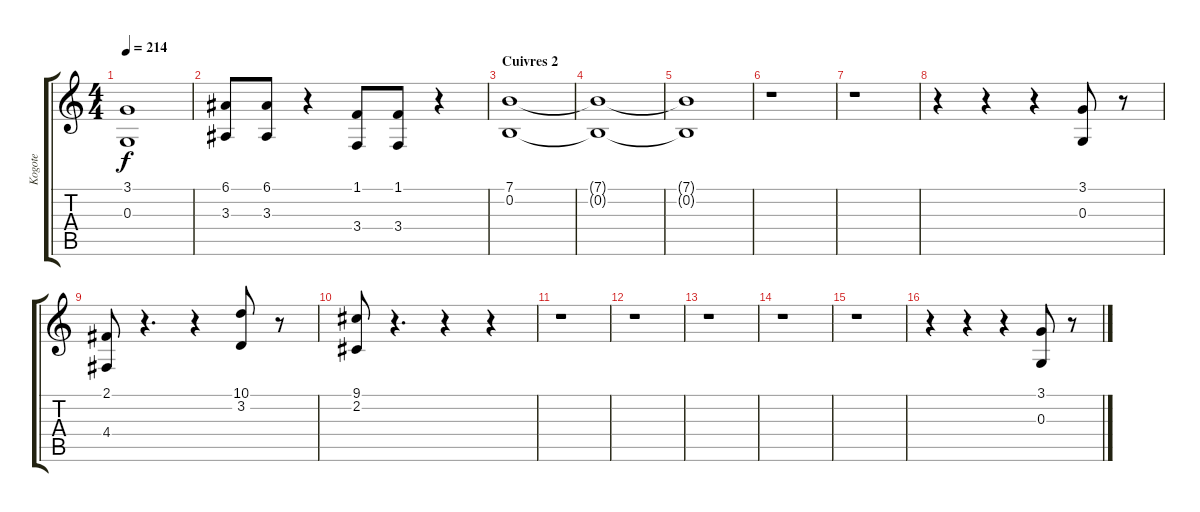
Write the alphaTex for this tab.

\track ("Kogote" "Kogote") {instrument drawbarorgan}
\staff {score tabs}
\tuning (E4 B3 G3 D3 A2 E2) {hide}
\ts (4 4)
\tempo 214
\clef g2
\ks c
(3.1 0.3).1{dy f} |
(6.1 3.3).8 (6.1 3.3).8 r.4 (1.1 3.4).8 (1.1 3.4).8 r.4 |
\section ("" "Cuivres 2")
(7.1 0.2).1 |
(7.1{t} 0.2{t}).1 |
(7.1{t} 0.2{t}).1 |
r.1 |
r.1 |
r.4 r.4{volume 16 instrument stringensemble1} r.4 (3.1 0.3).8 r.8 |
(2.1 4.4).8 r.4{d} r.4 (10.1 3.2).8 r.8 |
(9.1 2.2).8 r.4{d} r.4{instrument drawbarorgan} r.4 |
r.1 |
r.1 |
r.1 |
r.1 |
r.1 |
r.4 r.4{volume 16 instrument stringensemble1} r.4 (3.1 0.3).8 r.8
